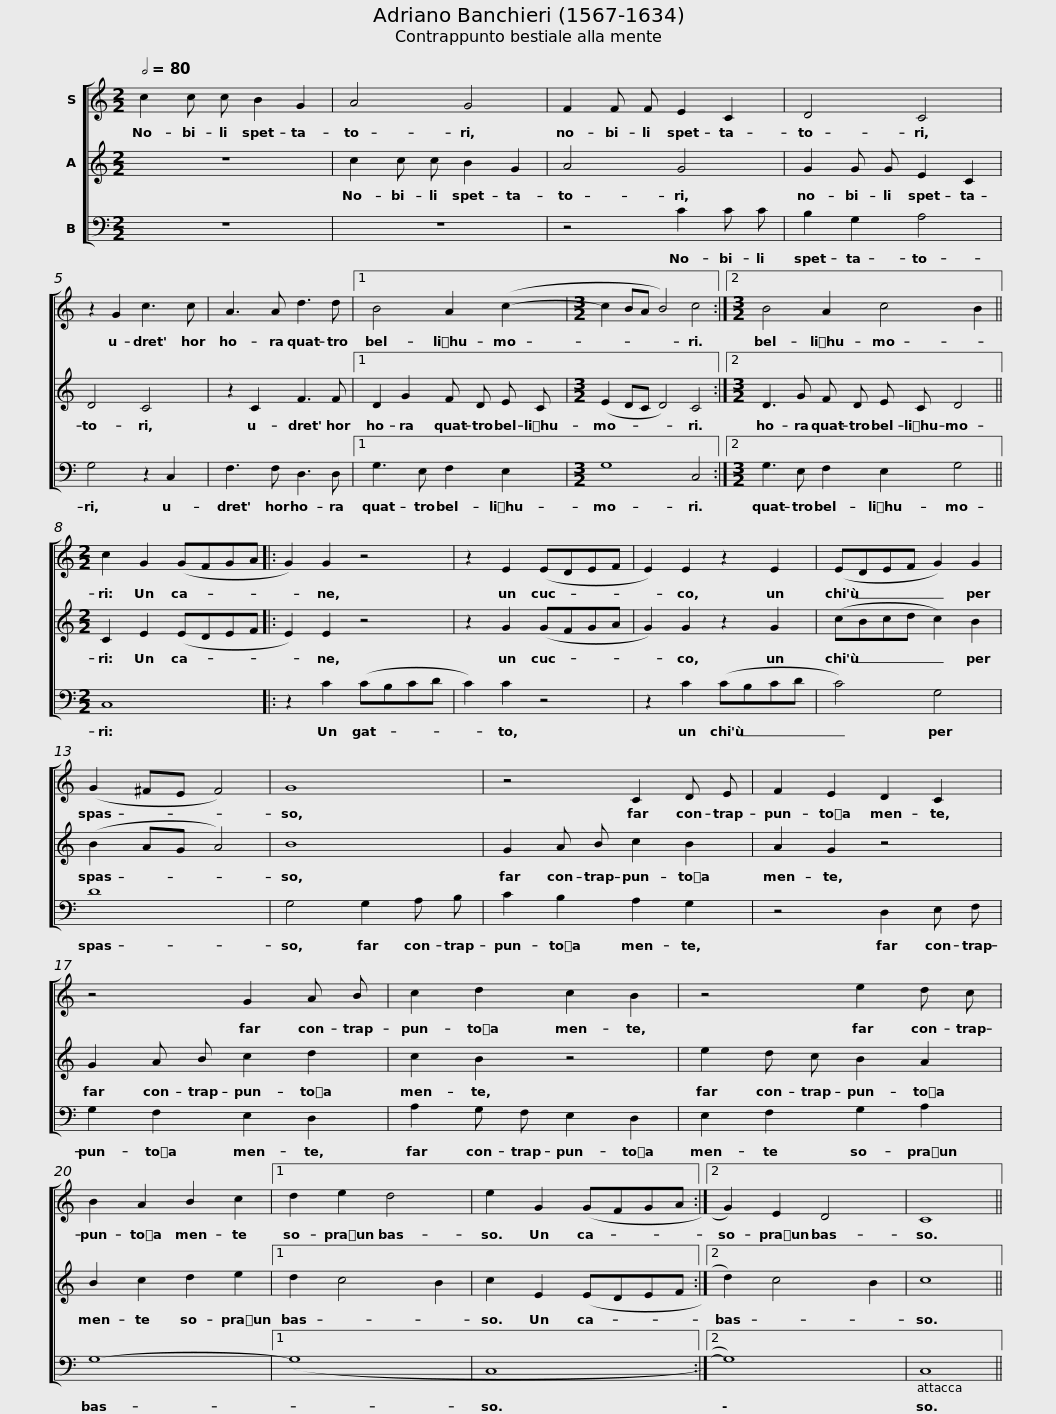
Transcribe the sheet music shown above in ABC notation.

X:1
%%score [ 1 2 3 ]
L:1/8
Q:1/2=80
M:2/2
I:linebreak $
K:C
V:1 treble
V:2 treble
V:3 bass
V:1
 c2 c c B2 G2 | A4 G4 | F2 F F E2 C2 | D4 C4 | z2 G2 c3 c |$ %5
 A3 A d3 d |1 B4 A2 (c2- |[M:3/2] c2 BA B4) c4 :|2[M:3/2] B4 A2 c4 B2 ||$[M:2/2] c2 G2 (GFGA |: %10
 G2) G2 z4 | z2 E2 (EDEF | E2) E2 z2 E2 | (EDEF G2) G2 | (G2 ^FE F4) |$ %15
 G8 | z4 C2 D E | F2 E2 D2 C2 | z4 G2 A B |$ c2 d2 c2 B2 | %20
 z4 e2 d c | B2 A2 B2 c2 |1 d2 e2 d4 | e2 G2 (GFGA :|2$ G2) E2 D4 | %25
 C8 || %26
V:2
 z8 | c2 c c B2 G2 | A4 G4 | G2 G G E2 C2 | D4 C4 |$ %5
 z2 C2 F3 F |1 D2 G2 F D E C |[M:3/2] (E2 DC D4) C4 :|2[M:3/2] D3 G F D E C D4 ||$[M:2/2] C2 E2 (EDEF |: %10
 E2) E2 z4 | z2 G2 (GFGA | G2) G2 z2 G2 | (cBcd c2) B2 | (B2 AG A4) |$ %15
 B8 | G2 A B c2 B2 | A2 G2 z4 | G2 A B c2 d2 |$ c2 B2 z4 | %20
 e2 d c B2 A2 | B2 c2 d2 e2 |1 d2 c4 B2 | c2 E2 (EDEF :|2$ d2) c4 B2 | %25
 c8 || %26
V:3
 z8 | z8 | z4 C2 C C | B,2 G,2 A,4 | G,4 z2 C,2 |$ %5
 F,3 F, D,3 D, |1 G,3 E, F,2 E,2 |[M:3/2] G,8 C,4 :|2[M:3/2] G,3 E, F,2 E,2 G,4 ||$[M:2/2] C,8 |: %10
 z2 C2 (CB,CD | C2) C2 z4 | z2 C2 (CB,CD | C4) G,4 | D8 |$ %15
 G,4 G,2 A, B, | C2 B,2 A,2 G,2 | z4 D,2 E, F, | G,2 F,2 E,2 D,2 |$ A,2 G, F, E,2 D,2 | %20
 E,2 F,2 G,2 A,2 | G,8- |1 (G,8 | C,8 :|2$ G,8) | %25
 C,8 || %26
